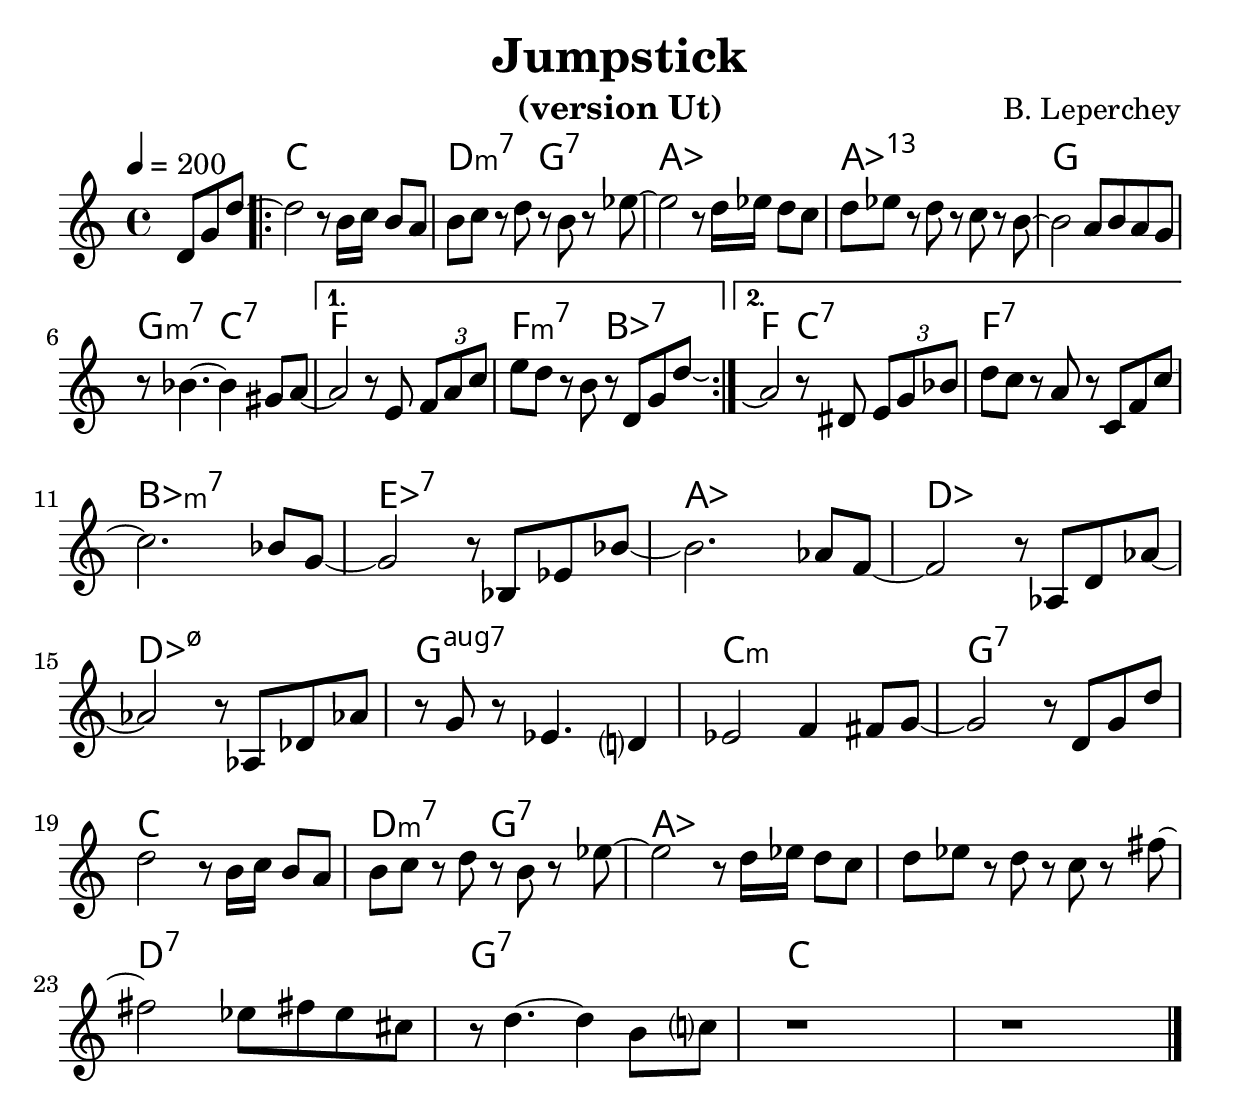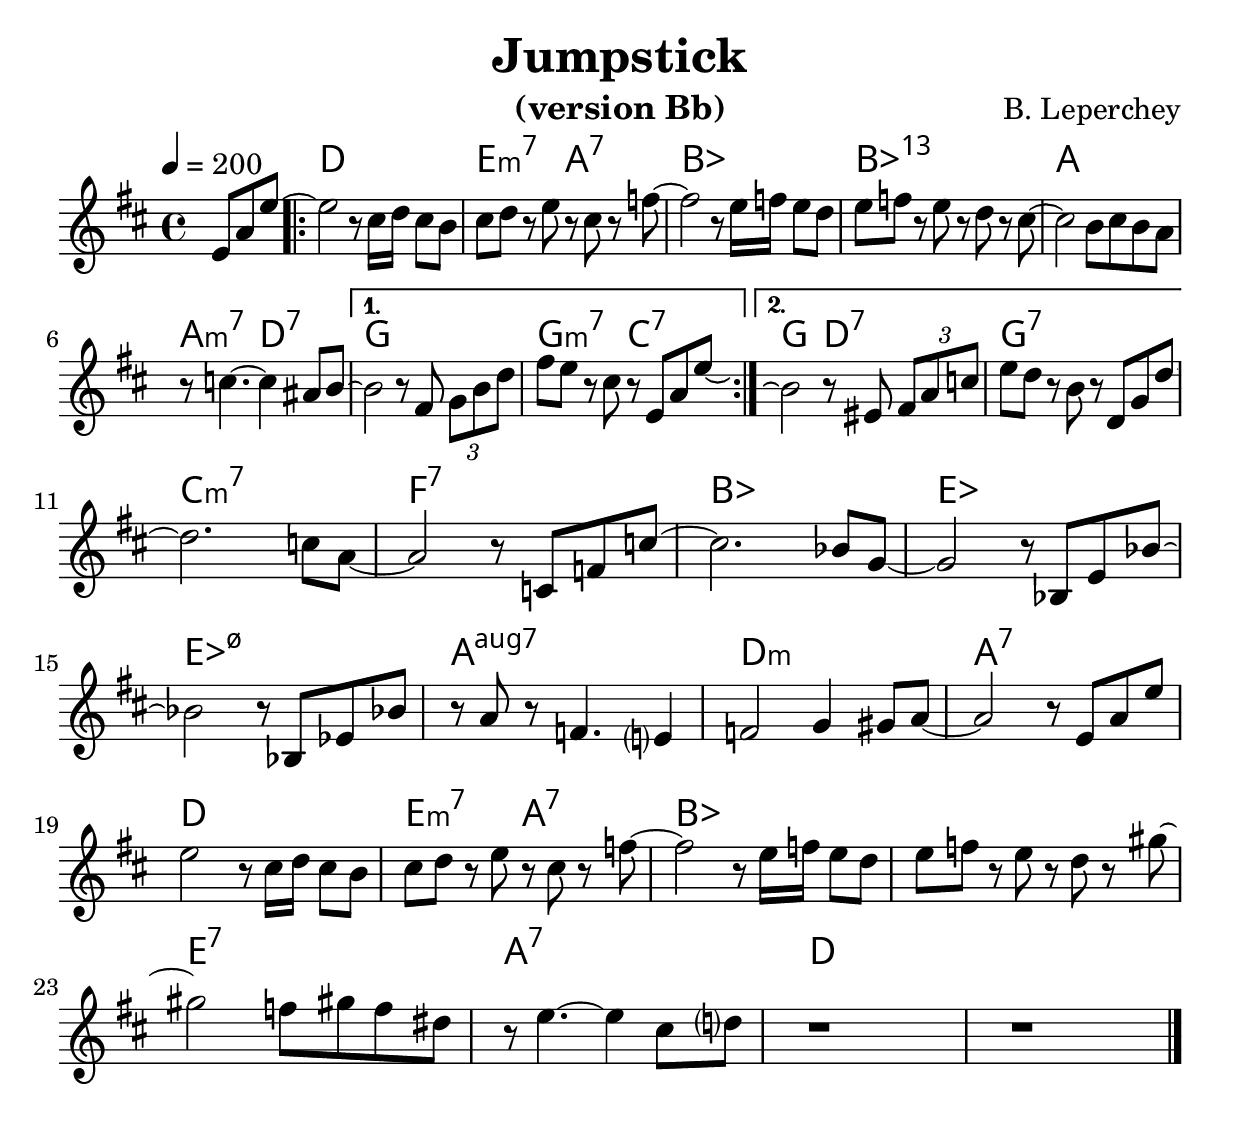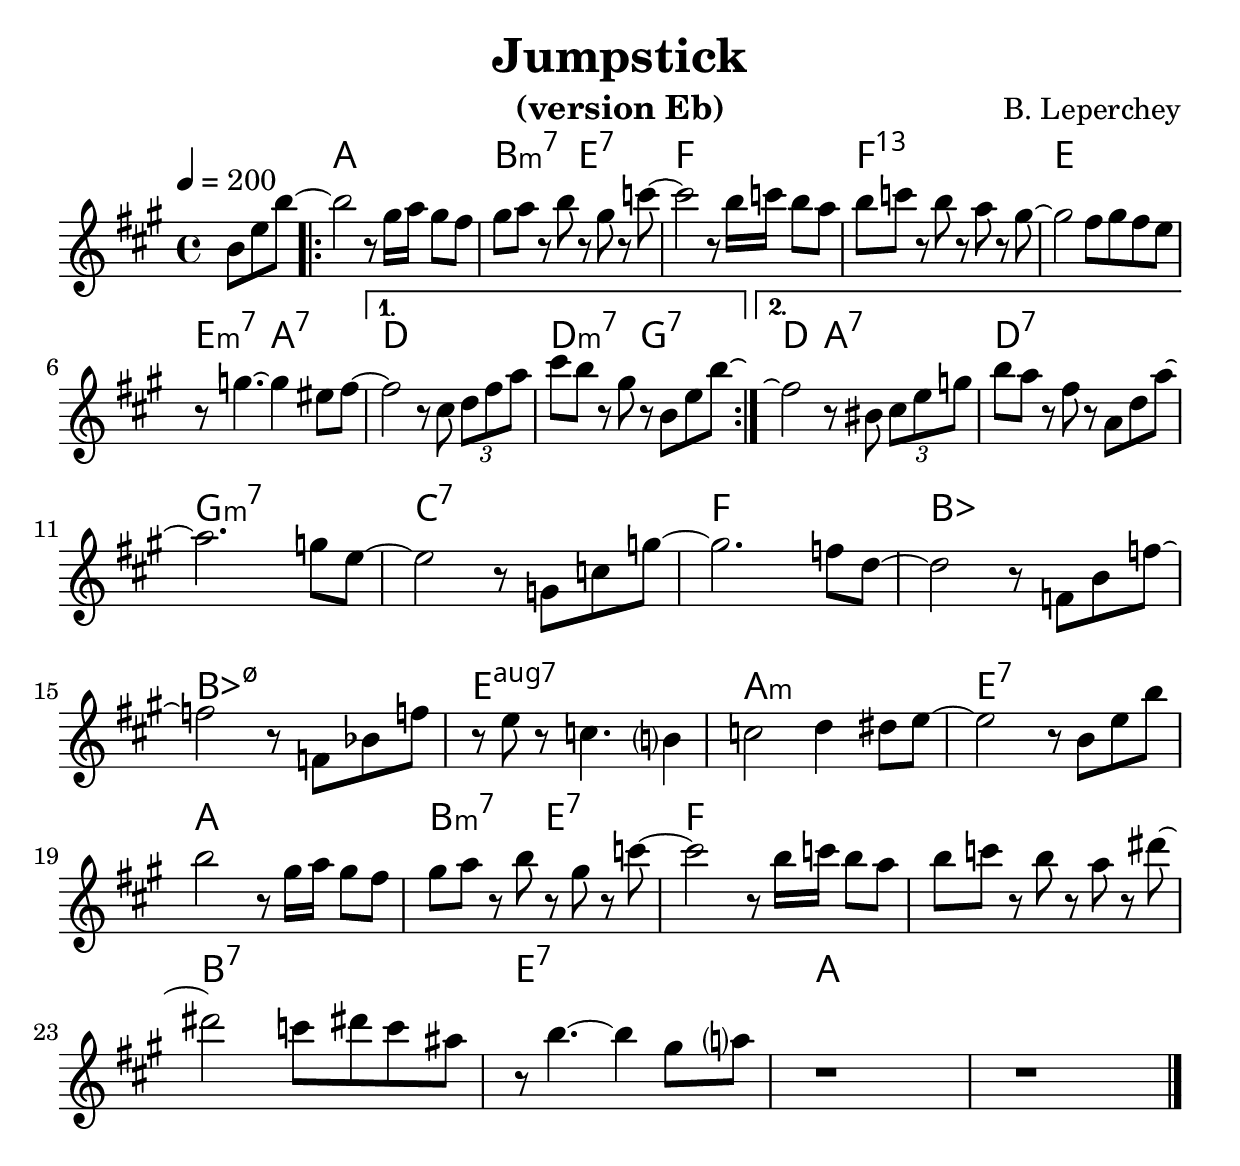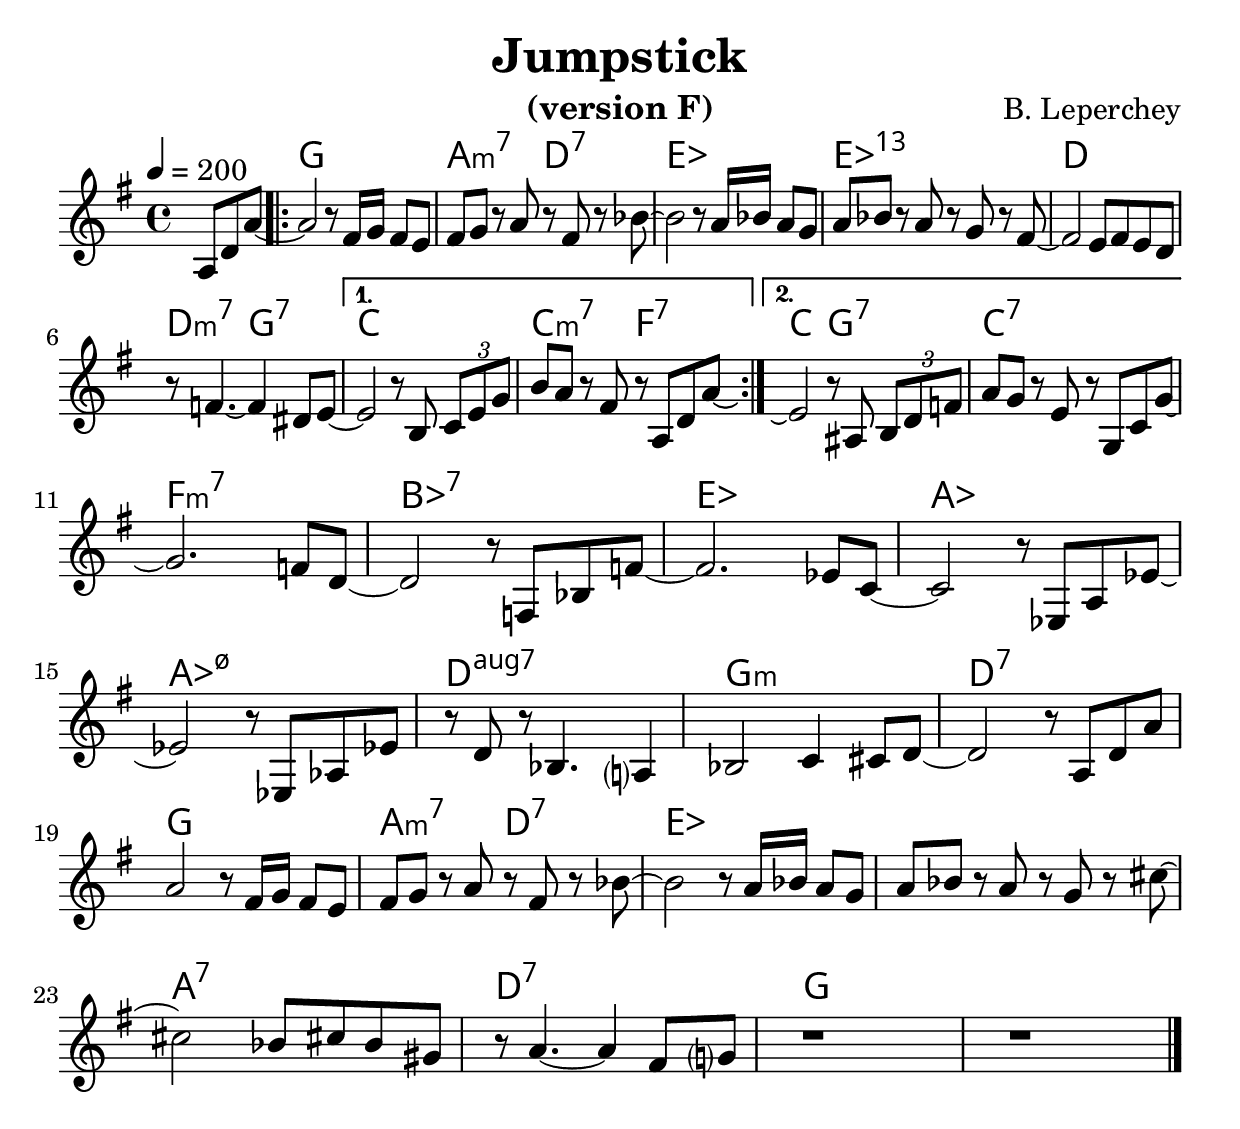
% Created on Mon Sep 20 15:23:38 CEST 2010
\version "2.22.0"

#(set-global-staff-size 26)
#(set-default-paper-size "a4")


\include "utils/AccordsJazzDefs.ly"

\paper { indent = 0\cm} 


\header {
	title = "Jumpstick" 
 	composer = "B. Leperchey"
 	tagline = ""

}


accords = \chords {
  \partial 4. s4.
  \repeat volta 2 {
  c1: d2:m7 g:7 aes1 aes:13 g g2:m7 c:7
  }
  \alternative {{f1 f2:m7 bes:7}
                {f c:7 f1:7}}
  \break
  bes:m7 es:7 aes des
  des:m7.5- g:7.5+ c:m g:7 \break
  c1: d2:m7 g:7 aes1 s  d:7 g:7 c s
}

theme = \new Staff {
	\time 4/4
	\tempo 4 = 200 
	\set Staff.midiInstrument = "trumpet"
	\key c \major
	\clef treble
	\accidentalStyle modern-cautionary
	\relative c' { 	
 % Type notes here 
\compressEmptyMeasures
\partial 4. d8 g d'~
\repeat volta 2 {
d2 r8 b16 c b8 a
b c r d r b r es~
es2 r8 d16 es d8 c
d8 es r d r c r b~
b2 a8 b a g
r bes4.~ bes4 gis8 a~
}
\alternative {
  {a2 r8 e \tuplet 3/2 {f a c} e d r b r d, g d'\laissezVibrer}
  {a2\repeatTie r8 dis, \tuplet 3/2 {e g bes} d c r a r c, f c'~}}
c2. bes8 g~ g2 r8 bes, es bes'~ bes2. aes8 f~ f2 r8 aes,  d aes'~
aes2 r8 aes, des aes' r g r es4. d4 es2 f4 fis8 g~ g2 r8 d g d'
d2 r8 b16 c b8 a
b c r d r b r es~
es2 r8 d16 es d8 c
d8 es r d r c r fis~
fis2 es8 fis es cis r d4.~ d4 b8 c r1 r
\bar "|."
	}
}

\include "utils/books.ly"